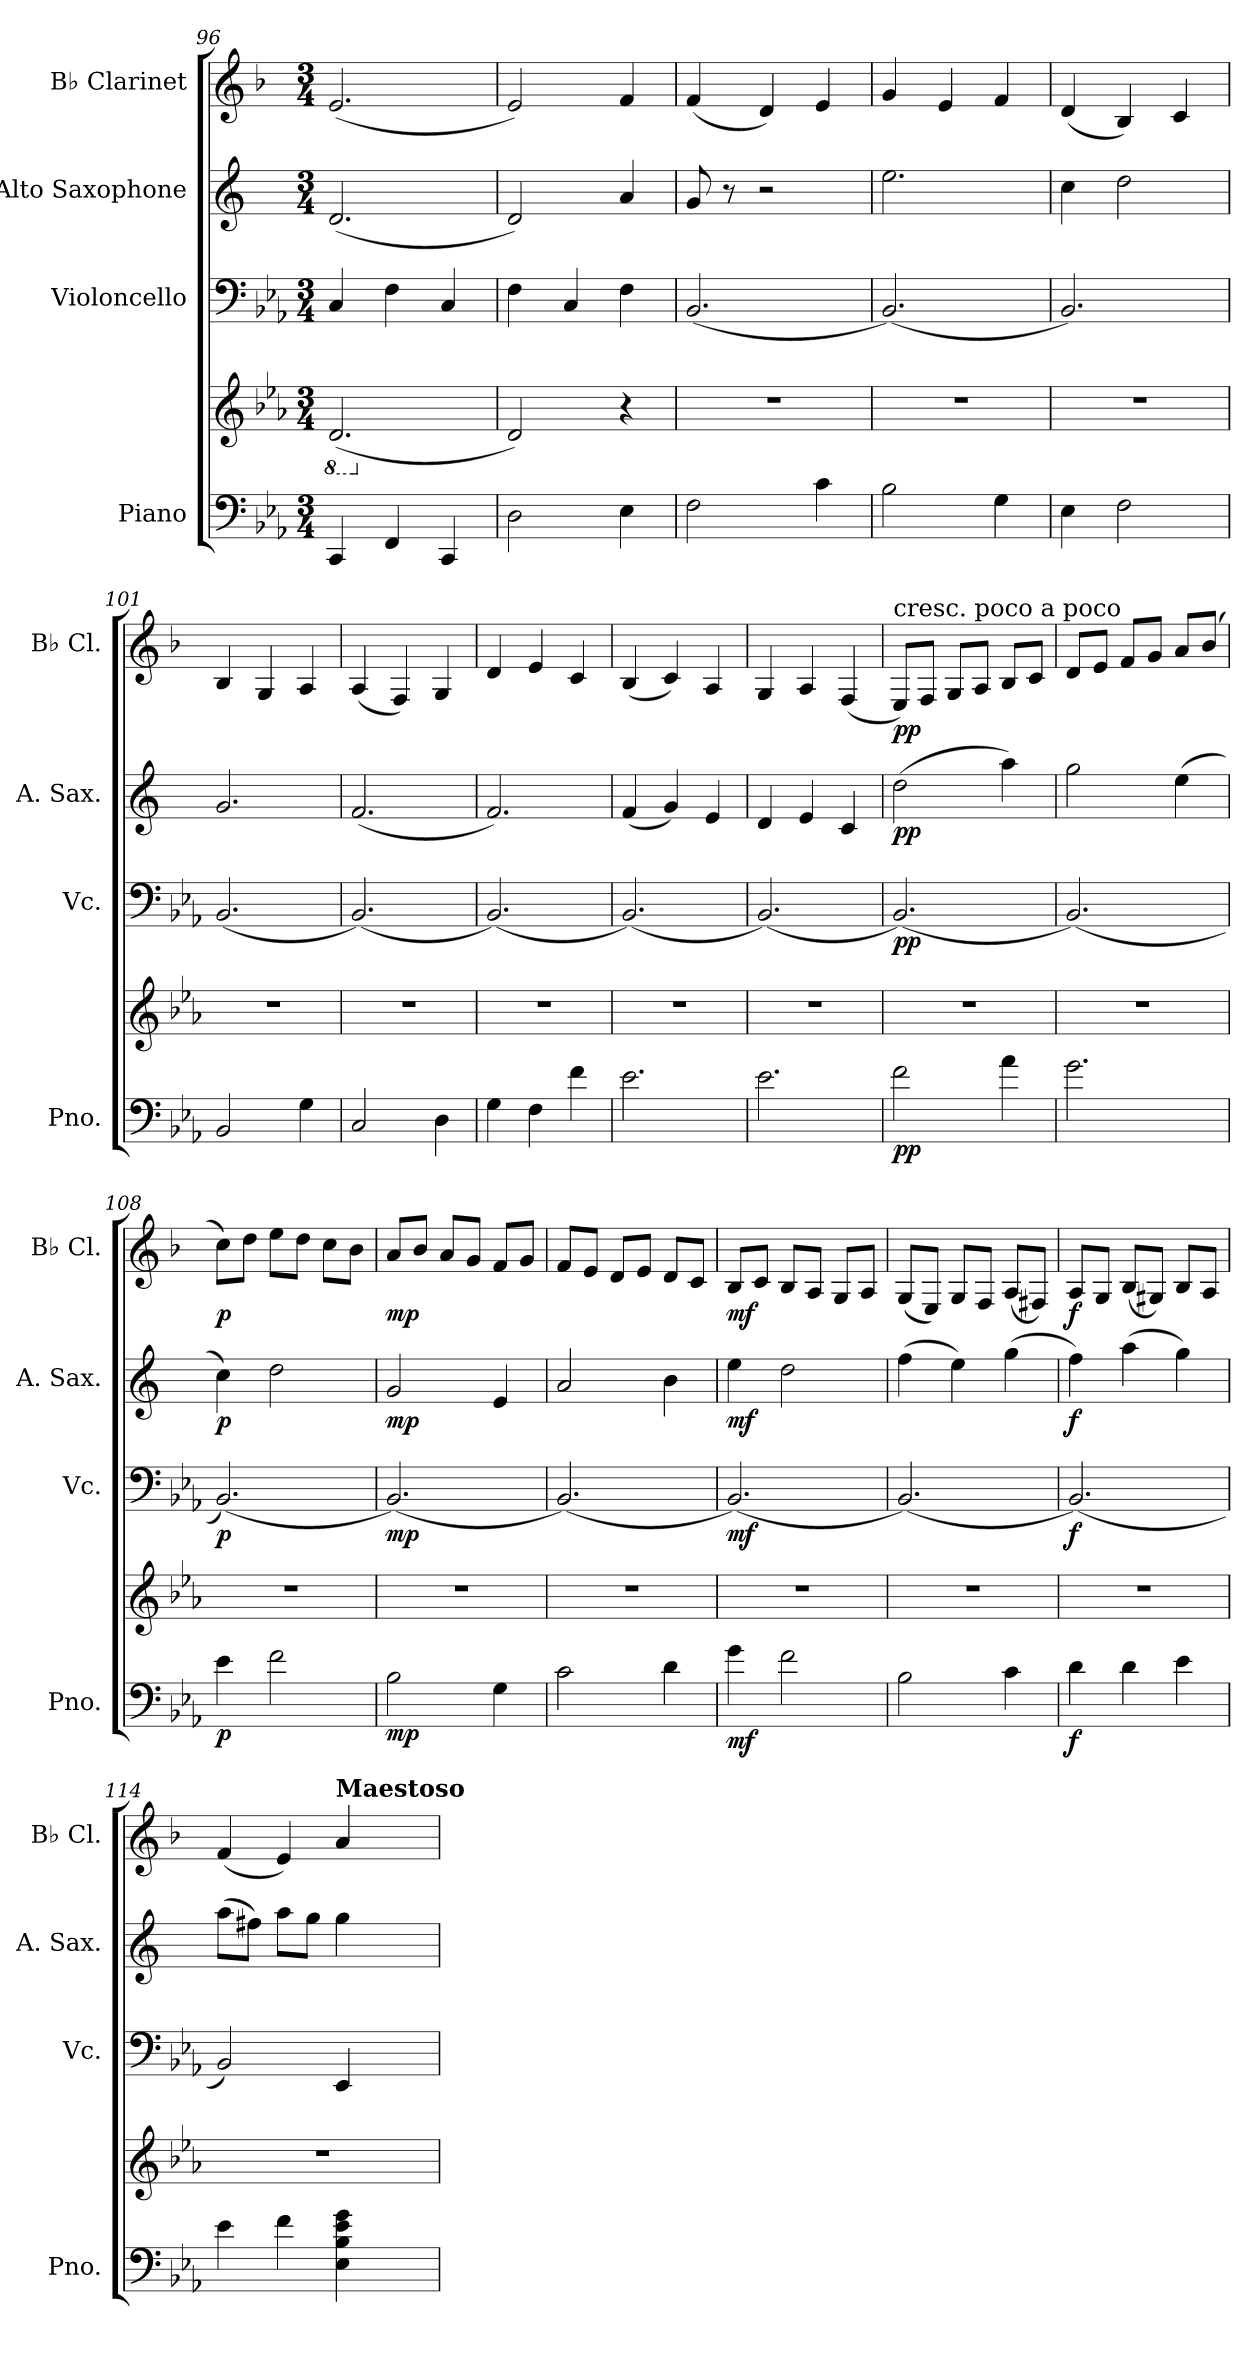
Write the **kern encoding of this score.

**kern	**kern	**dynam	**kern	**dynam	**kern	**dynam	**kern	**dynam
*part4	*part4	*part4	*part3	*part3	*part2	*part2	*part1	*part1
*staff5	*staff4	*staff4/5	*staff3	*staff3	*staff2	*staff2	*staff1	*staff1
*I"Piano	*	*	*I"Violoncello	*	*I"Alto Saxophone	*	*I"B♭ Clarinet	*
*I'Pno.	*	*	*I'Vc.	*	*I'A. Sax.	*	*I'B♭ Cl.	*
*clefF4	*clefG2	*	*clefF4	*	*clefG2	*	*clefG2	*
*	*	*	*	*	*ITrd5c9	*	*ITrd1c2	*
*k[b-e-a-]	*k[b-e-a-]	*	*k[b-e-a-]	*	*k[b-e-a-]	*	*k[b-e-a-]	*
*M3/4	*M3/4	*	*M3/4	*	*M3/4	*	*M3/4	*
*	*8ba	*	*	*	*	*	*	*
=96	=96	=96	=96	=96	=96	=96	=96	=96
4CC/	(2.D/	.	4C/	.	(2.F/	.	(2.d/	.
4FF/	.	.	4F\	.	.	.	.	.
4CC/	.	.	4C/	.	.	.	.	.
=97	=97	=97	=97	=97	=97	=97	=97	=97
*	*X8ba	*	*	*	*	*	*	*
2D\	2d/)	.	4F\	.	2F/)	.	2d/)	.
.	.	.	4C/	.	.	.	.	.
4E-\	4r	.	4F\	.	4c/	.	4e-/	.
=98	=98	=98	=98	=98	=98	=98	=98	=98
2F\	2.r	.	(2.BB-/	.	8B-/	.	(4e-/	.
.	.	.	.	.	8r	.	.	.
.	.	.	.	.	2r	.	4c/)	.
4c\	.	.	.	.	.	.	4d/	.
=99	=99	=99	=99	=99	=99	=99	=99	=99
2B-\	2.r	.	(2.BB-/)	.	2.g\	.	4f/	.
.	.	.	.	.	.	.	4d/	.
4G\	.	.	.	.	.	.	4e-/	.
=100	=100	=100	=100	=100	=100	=100	=100	=100
4E-\	2.r	.	2.BB-/)	.	4e-\	.	(4c/	.
2F\	.	.	.	.	2f\	.	4A-/)	.
.	.	.	.	.	.	.	4B-/	.
=101	=101	=101	=101	=101	=101	=101	=101	=101
2BB-/	2.r	.	(2.BB-/	.	2.B-/	.	4A-/	.
.	.	.	.	.	.	.	4F/	.
4G\	.	.	.	.	.	.	4G/	.
=102	=102	=102	=102	=102	=102	=102	=102	=102
2C/	2.r	.	(2.BB-/)	.	(2.A-/	.	(4G/	.
.	.	.	.	.	.	.	4E-/)	.
4D\	.	.	.	.	.	.	4F/	.
=103	=103	=103	=103	=103	=103	=103	=103	=103
4G\	2.r	.	(2.BB-/)	.	2.A-/)	.	4c/	.
4F\	.	.	.	.	.	.	4d/	.
4f\	.	.	.	.	.	.	4B-/	.
!!LO:LB:g=z
=104	=104	=104	=104	=104	=104	=104	=104	=104
2.e-\	2.r	.	(2.BB-/)	.	(4A-/	.	(4A-/	.
.	.	.	.	.	4B-/)	.	4B-/)	.
.	.	.	.	.	4G/	.	4G/	.
=105	=105	=105	=105	=105	=105	=105	=105	=105
2.e-\	2.r	.	(2.BB-/)	.	4F/	.	4F/	.
.	.	.	.	.	4G/	.	4G/	.
.	.	.	.	.	4E-/	.	(4E-/	.
=106	=106	=106	=106	=106	=106	=106	=106	=106
!	!	!	!	!	!	!	!LO:TX:a:t=cresc. poco a poco	!
!	!	!LO:DY:b=2	!	!LO:DY:b	!	!LO:DY:b	!	!LO:DY:b
2f\	2.r	pp	(2.BB-/)	pp	(2f\	pp	8D/L)	pp
.	.	.	.	.	.	.	8E-/J	.
.	.	.	.	.	.	.	8F/L	.
.	.	.	.	.	.	.	8G/J	.
4a-\	.	.	.	.	4cc\)	.	8A-/L	.
.	.	.	.	.	.	.	8B-/J	.
=107	=107	=107	=107	=107	=107	=107	=107	=107
2.g\	2.r	.	(2.BB-/)	.	2b-\	.	8c/L	.
.	.	.	.	.	.	.	8d/J	.
.	.	.	.	.	.	.	8e-/L	.
.	.	.	.	.	.	.	8f/J	.
.	.	.	.	.	(4g\	.	8g/L	.
.	.	.	.	.	.	.	(8a-/J	.
=108	=108	=108	=108	=108	=108	=108	=108	=108
!	!	!LO:DY:b=2	!	!LO:DY:b	!	!LO:DY:b	!	!LO:DY:b
4e-\	2.r	p	(2.BB-/)	p	4e-\)	p	8b-\L)	p
.	.	.	.	.	.	.	8cc\J	.
2f\	.	.	.	.	2f\	.	8dd\L	.
.	.	.	.	.	.	.	8cc\J	.
.	.	.	.	.	.	.	8b-\L	.
.	.	.	.	.	.	.	8a-\J	.
=109	=109	=109	=109	=109	=109	=109	=109	=109
!	!	!LO:DY:b=2	!	!LO:DY:b	!	!LO:DY:b	!	!LO:DY:b
2B-\	2.r	mp	(2.BB-/)	mp	2B-/	mp	8g/L	mp
.	.	.	.	.	.	.	8a-/J	.
.	.	.	.	.	.	.	8g/L	.
.	.	.	.	.	.	.	8f/J	.
4G\	.	.	.	.	4G/	.	8e-/L	.
.	.	.	.	.	.	.	8f/J	.
!!LO:PB:g=z
=110	=110	=110	=110	=110	=110	=110	=110	=110
2c\	2.r	.	(2.BB-/)	.	2c/	.	8e-/L	.
.	.	.	.	.	.	.	8d/J	.
.	.	.	.	.	.	.	8c/L	.
.	.	.	.	.	.	.	8d/J	.
4d\	.	.	.	.	4d\	.	8c/L	.
.	.	.	.	.	.	.	8B-/J	.
=111	=111	=111	=111	=111	=111	=111	=111	=111
!	!	!LO:DY:b=2	!	!LO:DY:b	!	!LO:DY:b	!	!LO:DY:b
4g\	2.r	mf	(2.BB-/)	mf	4g\	mf	8A-/L	mf
.	.	.	.	.	.	.	8B-/J	.
2f\	.	.	.	.	2f\	.	8A-/L	.
.	.	.	.	.	.	.	8G/J	.
.	.	.	.	.	.	.	8F/L	.
.	.	.	.	.	.	.	8G/J	.
=112	=112	=112	=112	=112	=112	=112	=112	=112
2B-\	2.r	.	(2.BB-/)	.	(4a-\	.	(8F/L	.
.	.	.	.	.	.	.	8D/J)	.
.	.	.	.	.	4g\)	.	8F/L	.
.	.	.	.	.	.	.	8E-/J	.
4c\	.	.	.	.	(4b-\	.	(8G/L	.
.	.	.	.	.	.	.	8En/J)	.
=113	=113	=113	=113	=113	=113	=113	=113	=113
!	!	!LO:DY:b=2	!	!LO:DY:b	!	!LO:DY:b	!	!LO:DY:b
4d\	2.r	f	(2.BB-/)	f	4a-\)	f	8G/L	f
.	.	.	.	.	.	.	8F/J	.
4d\	.	.	.	.	(4cc\	.	(8A-/L	.
.	.	.	.	.	.	.	8F#X/J)	.
4e-\	.	.	.	.	4b-\)	.	8A-/L	.
.	.	.	.	.	.	.	8G/J	.
=114	=114	=114	=114	=114	=114	=114	=114	=114
4e-\	2.r	.	2BB-/)	.	(8cc\L	.	(4e-/	.
.	.	.	.	.	8an\J)	.	.	.
4f\	.	.	.	.	8cc\L	.	4d/)	.
.	.	.	.	.	8b-\J	.	.	.
!	!	!	!	!	!	!	!LO:TX:a:B:t=Maestoso	!
4E-\ 4B-\ 4e-\ 4g\	.	.	4EE-/	.	4b-\	.	4g/	.
=	=	=	=	=	=	=	=	=
*-	*-	*-	*-	*-	*-	*-	*-	*-
